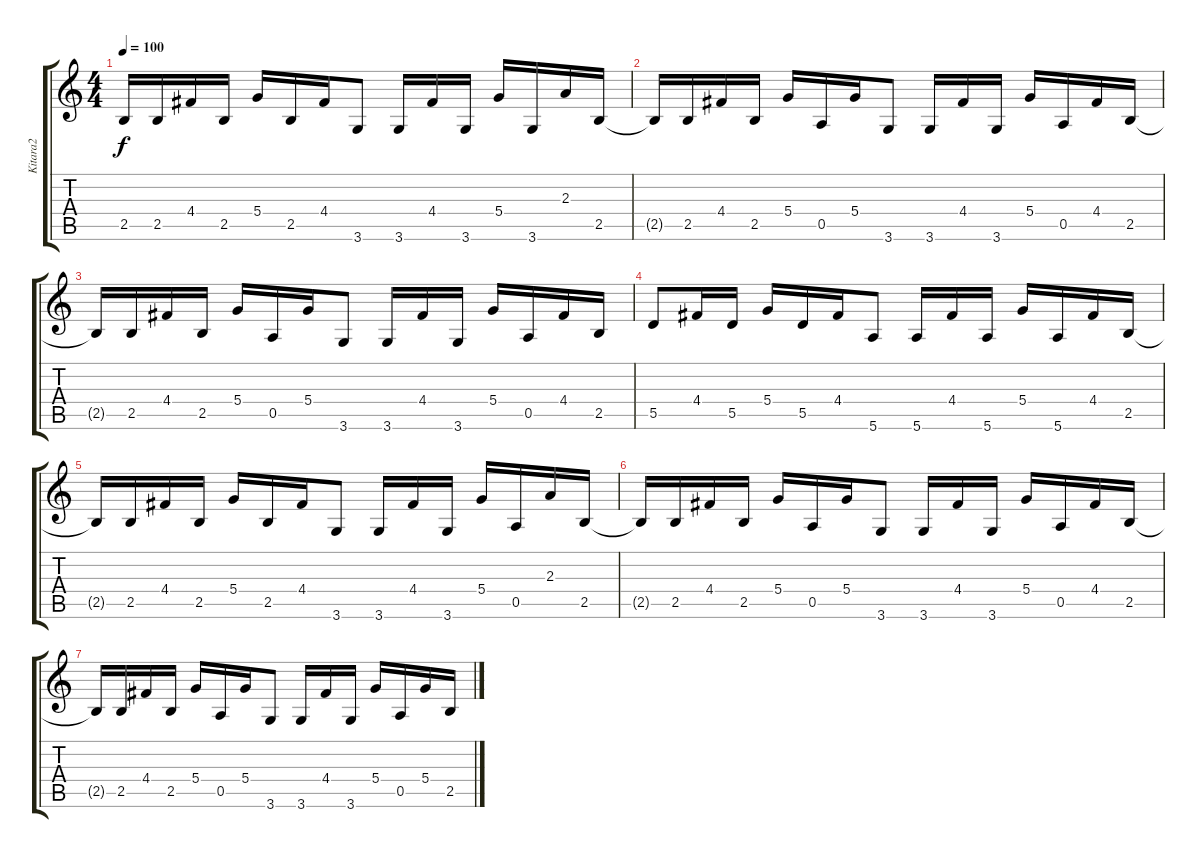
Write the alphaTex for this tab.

\track ("Kitara2" "Kitara2") {instrument overdrivenguitar}
\staff {score tabs}
\tuning (E4 B3 G3 D3 A2 E2) {hide}
\ts (4 4)
\tempo 100
\clef g2
\ks c
2.5{t}.16{dy f} 2.5.16 4.4.16 2.5.16 5.4.16 2.5.16 4.4.16 3.6.8 3.6.16 4.4.16 3.6.16 5.4.16 3.6.16 2.3.16 2.5.16 |
2.5{t}.16 2.5.16 4.4.16 2.5.16 5.4.16 0.5.16 5.4.16 3.6.8 3.6.16 4.4.16 3.6.16 5.4.16 0.5.16 4.4.16 2.5.16 |
2.5{t}.16 2.5.16 4.4.16 2.5.16 5.4.16 0.5.16 5.4.16 3.6.8 3.6.16 4.4.16 3.6.16 5.4.16 0.5.16 4.4.16 2.5.16 |
5.5.8 4.4.16 5.5.16 5.4.16 5.5.16 4.4.16 5.6.8 5.6.16 4.4.16 5.6.16 5.4.16 5.6.16 4.4.16 2.5.16 |
2.5{t}.16 2.5.16 4.4.16 2.5.16 5.4.16 2.5.16 4.4.16 3.6.8 3.6.16 4.4.16 3.6.16 5.4.16 0.5.16 2.3.16 2.5.16 |
2.5{t}.16 2.5.16 4.4.16 2.5.16 5.4.16 0.5.16 5.4.16 3.6.8 3.6.16 4.4.16 3.6.16 5.4.16 0.5.16 4.4.16 2.5.16 |
2.5{t}.16 2.5.16 4.4.16 2.5.16 5.4.16 0.5.16 5.4.16 3.6.8 3.6.16 4.4.16 3.6.16 5.4.16 0.5.16 5.4.16 2.5.16
